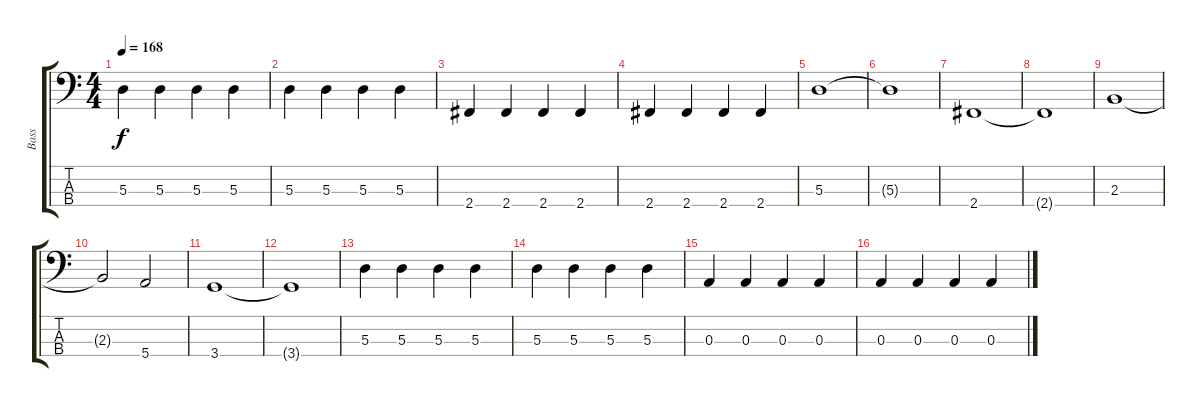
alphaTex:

\track ("Bass" "Bass") {instrument electricbassfinger}
\staff {score tabs}
\tuning (G2 D2 A1 E1) {hide}
\ts (4 4)
\tempo 168
\clef f4
\ks c
5.3.4{dy f} 5.3.4 5.3.4 5.3.4 |
5.3.4 5.3.4 5.3.4 5.3.4 |
2.4.4 2.4.4 2.4.4 2.4.4 |
2.4.4 2.4.4 2.4.4 2.4.4 |
\section ("" "")
5.3.1 |
5.3{t}.1 |
2.4.1 |
2.4{t}.1 |
2.3.1 |
2.3{t}.2 5.4.2 |
3.4.1 |
3.4{t}.1 |
\section ("" "")
5.3.4 5.3.4 5.3.4 5.3.4 |
5.3.4 5.3.4 5.3.4 5.3.4 |
0.3.4 0.3.4 0.3.4 0.3.4 |
0.3.4 0.3.4 0.3.4 0.3.4
